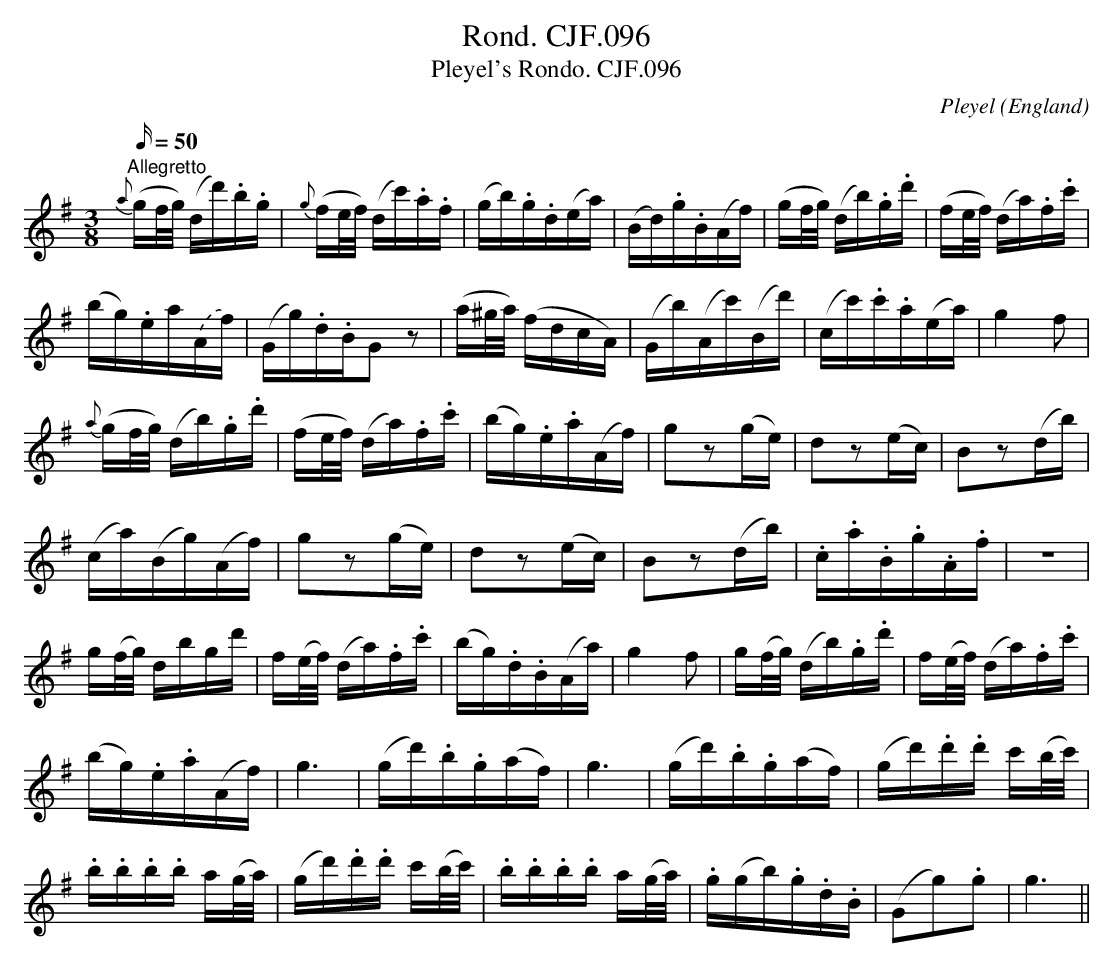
X:1
T:Rond. CJF.096
T:Pleyel's Rondo. CJF.096
M:3/8
L:1/16
Q:50
C:Pleyel
O:England
K:G
"Allegretto"{a}(gf/g/) (dd').b.g|{g}(fe/f/) (dc').a.f|\
(gb).g.d(ea)|(Bd).g.B(Af)|(gf/g/) (db).g.d'|(fe/f/) (da).f.c'|!\
(bg).ea.(Af)|(Gg).d.BG2z2|(a^g/a/) (fdcA)|
(Gb)(Ac')(Bd')|(cc').c'.a(ea)|g4f2|!{a}(gf/g/) (db).g.d'|(fe/f/)\
 (da).f.c'|(bg).e.a(Af)|g2z2(ge)|d2z2(ec)|B2z2(db)|!(ca)(Bg)(Af)|
g2z2(ge)|d2z2(ec)|B2z2(db)|.c.a.B.g.A.f|hz6|!g(f/g/) dbgd'|\
f(e/f/) (da).f.c'|(bg).d.B(Aa)|g4f2|g(f/g/) (db).g.d'|f(e/f/) (da).f.c'|
!
(bg).e.a(Af)|g6|(gd').b.g(af)|g6|(gd').b.g(af)|(gd').d'.d' c'(b/c'/)|!\
.b.b.b.b a(g/a/)|(gd').d'.d' c'(b/c'/)|.b.b.b.b a(g/a/)|.g(gb).g.d.B|\
(G2g2).g2|g6||
